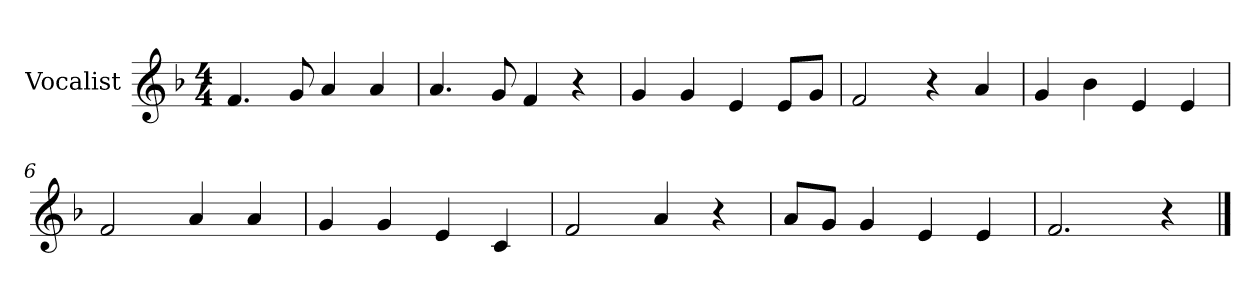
**kern
*part1
*staff1
*I"Vocalist
*k[b-]
*F:
*M4/4
=1
4.f
8g
4a
4a
=2
4.a
8g
4f
4r
=3
4g
4g
4e
8eL
8gJ
=4
2f
4r
4a
=5
4g
4b-
4e
4e
=6
2f
4a
4a
=7
4g
4g
4e
4c
=8
2f
4a
4r
=9
8aL
8gJ
4g
4e
4e
=10
2.f
4r
==
*-
